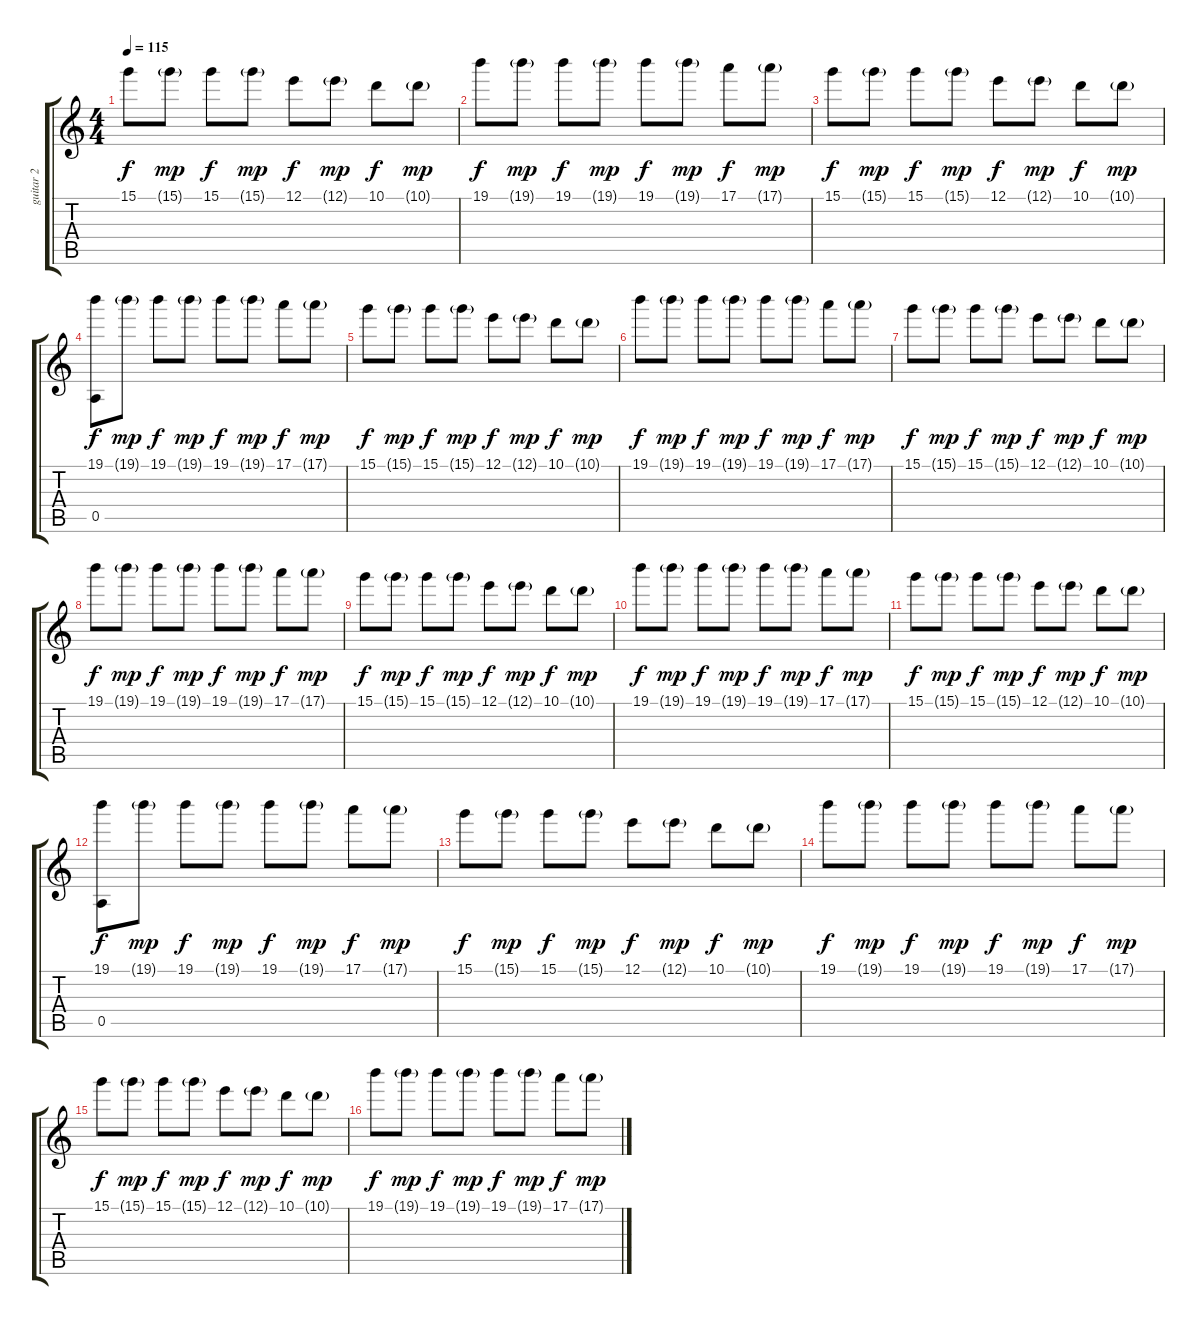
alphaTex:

\track ("guitar 2" "guitar 2") {instrument distortionguitar}
\staff {score tabs}
\tuning (E4 B3 G3 D3 A2 E2) {hide}
\ts (4 4)
\tempo 115
\clef g2
\ks c
15.1.8{dy f} 15.1{g}.8{dy mp} 15.1.8{dy f} 15.1{g}.8{dy mp} 12.1.8{dy f} 12.1{g}.8{dy mp} 10.1.8{dy f} 10.1{g}.8{dy mp} |
19.1.8{dy f} 19.1{g}.8{dy mp} 19.1.8{dy f} 19.1{g}.8{dy mp} 19.1.8{dy f} 19.1{g}.8{dy mp} 17.1.8{dy f} 17.1{g}.8{dy mp} |
15.1.8{dy f} 15.1{g}.8{dy mp} 15.1.8{dy f} 15.1{g}.8{dy mp} 12.1.8{dy f} 12.1{g}.8{dy mp} 10.1.8{dy f} 10.1{g}.8{dy mp} |
(19.1 0.5).8{dy f balance 16} 19.1{g}.8{dy mp} 19.1.8{dy f} 19.1{g}.8{dy mp} 19.1.8{dy f} 19.1{g}.8{dy mp} 17.1.8{dy f} 17.1{g}.8{dy mp} |
15.1.8{dy f} 15.1{g}.8{dy mp} 15.1.8{dy f} 15.1{g}.8{dy mp} 12.1.8{dy f} 12.1{g}.8{dy mp} 10.1.8{dy f} 10.1{g}.8{dy mp} |
19.1.8{dy f} 19.1{g}.8{dy mp} 19.1.8{dy f} 19.1{g}.8{dy mp} 19.1.8{dy f} 19.1{g}.8{dy mp} 17.1.8{dy f} 17.1{g}.8{dy mp} |
15.1.8{dy f} 15.1{g}.8{dy mp} 15.1.8{dy f} 15.1{g}.8{dy mp} 12.1.8{dy f} 12.1{g}.8{dy mp} 10.1.8{dy f} 10.1{g}.8{dy mp} |
19.1.8{dy f} 19.1{g}.8{dy mp} 19.1.8{dy f} 19.1{g}.8{dy mp} 19.1.8{dy f} 19.1{g}.8{dy mp} 17.1.8{dy f} 17.1{g}.8{dy mp} |
15.1.8{dy f} 15.1{g}.8{dy mp} 15.1.8{dy f} 15.1{g}.8{dy mp} 12.1.8{dy f} 12.1{g}.8{dy mp} 10.1.8{dy f} 10.1{g}.8{dy mp} |
19.1.8{dy f} 19.1{g}.8{dy mp} 19.1.8{dy f} 19.1{g}.8{dy mp} 19.1.8{dy f} 19.1{g}.8{dy mp} 17.1.8{dy f} 17.1{g}.8{dy mp} |
15.1.8{dy f} 15.1{g}.8{dy mp} 15.1.8{dy f} 15.1{g}.8{dy mp} 12.1.8{dy f} 12.1{g}.8{dy mp} 10.1.8{dy f} 10.1{g}.8{dy mp} |
(19.1 0.5).8{dy f balance 16} 19.1{g}.8{dy mp} 19.1.8{dy f} 19.1{g}.8{dy mp} 19.1.8{dy f} 19.1{g}.8{dy mp} 17.1.8{dy f} 17.1{g}.8{dy mp} |
15.1.8{dy f} 15.1{g}.8{dy mp} 15.1.8{dy f} 15.1{g}.8{dy mp} 12.1.8{dy f} 12.1{g}.8{dy mp} 10.1.8{dy f} 10.1{g}.8{dy mp} |
19.1.8{dy f} 19.1{g}.8{dy mp} 19.1.8{dy f} 19.1{g}.8{dy mp} 19.1.8{dy f} 19.1{g}.8{dy mp} 17.1.8{dy f} 17.1{g}.8{dy mp} |
15.1.8{dy f} 15.1{g}.8{dy mp} 15.1.8{dy f} 15.1{g}.8{dy mp} 12.1.8{dy f} 12.1{g}.8{dy mp} 10.1.8{dy f} 10.1{g}.8{dy mp} |
19.1.8{dy f} 19.1{g}.8{dy mp} 19.1.8{dy f} 19.1{g}.8{dy mp} 19.1.8{dy f} 19.1{g}.8{dy mp} 17.1.8{dy f} 17.1{g}.8{dy mp}
